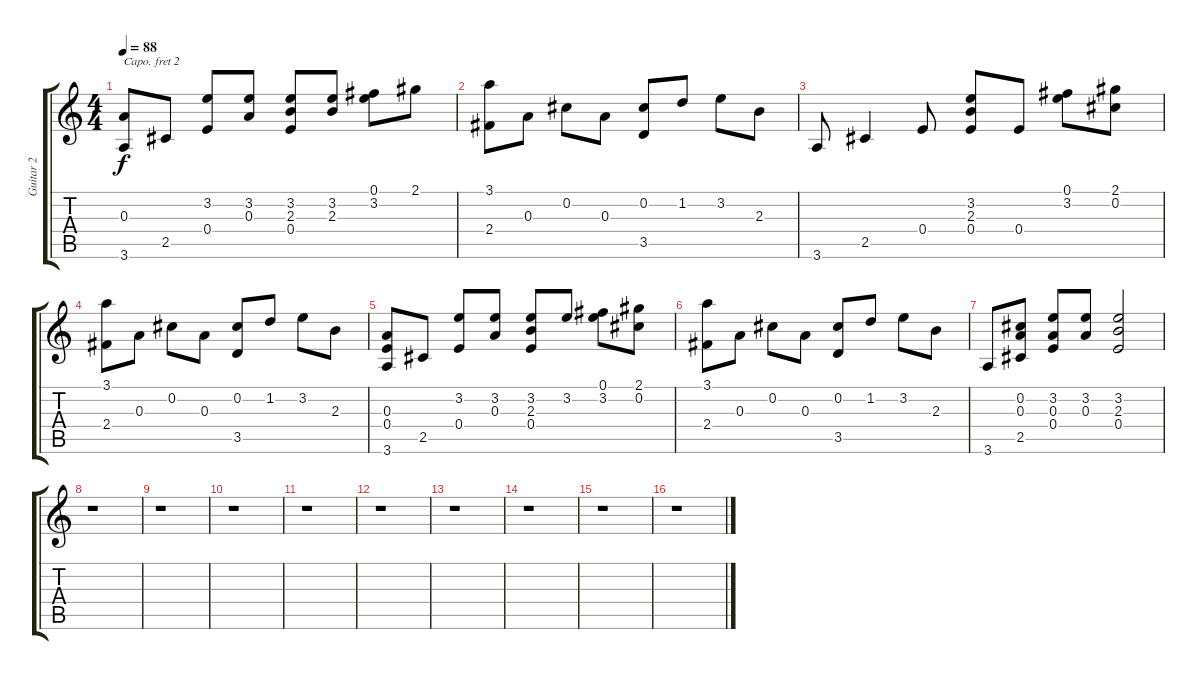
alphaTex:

\track ("Guitar 2" "Guitar 2") {instrument distortionguitar}
\staff {score tabs}
\capo 2
\tuning (E4 B3 G3 D3 A2 E2) {hide}
\ts (4 4)
\tempo 88
\clef g2
\ks c
(0.3 3.6).8{dy f} 2.5.8 (3.2 0.4).8 (3.2 0.3).8 (3.2 2.3 0.4).8 (3.2 2.3).8 (0.1 3.2).8 2.1.8 |
(3.1 2.4).8 0.3.8 0.2.8 0.3.8 (0.2 3.5).8 1.2.8 3.2.8 2.3.8 |
3.6.8 2.5.4 0.4.8 (3.2 2.3 0.4).8 0.4.8 (0.1 3.2).8 (2.1 0.2).8 |
(3.1 2.4).8 0.3.8 0.2.8 0.3.8 (0.2 3.5).8 1.2.8 3.2.8 2.3.8 |
(0.3 0.4 3.6).8 2.5.8 (3.2 0.4).8 (3.2 0.3).8 (3.2 2.3 0.4).8 3.2.8 (0.1 3.2).8 (2.1 0.2).8 |
(3.1 2.4).8 0.3.8 0.2.8 0.3.8 (0.2 3.5).8 1.2.8 3.2.8 2.3.8 |
3.6.8 (0.2 0.3 2.5).8 (3.2 0.3 0.4).8 (3.2 0.3).8 (3.2 2.3 0.4).2 |
r.1 |
r.1 |
r.1 |
r.1 |
r.1 |
r.1 |
r.1 |
r.1 |
r.1
